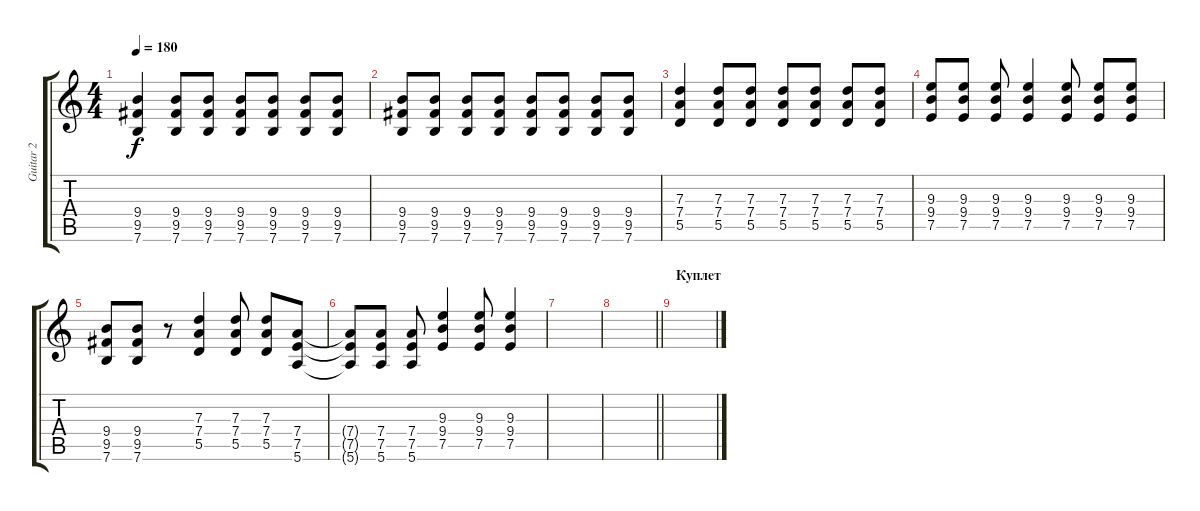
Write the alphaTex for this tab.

\track ("Guitar 2" "Guitar 2") {instrument overdrivenguitar}
\staff {score tabs}
\tuning (E4 B3 G3 D3 A2 E2) {hide}
\ts (4 4)
\tempo 180
\clef g2
\ks c
(9.4 9.5 7.6).4{dy f} (9.4 9.5 7.6).8 (9.4 9.5 7.6).8 (9.4 9.5 7.6).8 (9.4 9.5 7.6).8 (9.4 9.5 7.6).8 (9.4 9.5 7.6).8 |
(9.4 9.5 7.6).8 (9.4 9.5 7.6).8 (9.4 9.5 7.6).8 (9.4 9.5 7.6).8 (9.4 9.5 7.6).8 (9.4 9.5 7.6).8 (9.4 9.5 7.6).8 (9.4 9.5 7.6).8 |
(7.3 7.4 5.5).4 (7.3 7.4 5.5).8 (7.3 7.4 5.5).8 (7.3 7.4 5.5).8 (7.3 7.4 5.5).8 (7.3 7.4 5.5).8 (7.3 7.4 5.5).8 |
(9.3 9.4 7.5).8 (9.3 9.4 7.5).8 (9.3 9.4 7.5).8 (9.3 9.4 7.5).4 (9.3 9.4 7.5).8 (9.3 9.4 7.5).8 (9.3 9.4 7.5).8 |
(9.4 9.5 7.6).8 (9.4 9.5 7.6).8 r.8 (7.3 7.4 5.5).4 (7.3 7.4 5.5).8 (7.3 7.4 5.5).8 (7.4 7.5 5.6).8 |
(7.4{t} 7.5{t} 5.6{t}).8 (7.4 7.5 5.6).8 (7.4 7.5 5.6).8 (9.3 9.4 7.5).4 (9.3 9.4 7.5).8 (9.3 9.4 7.5).4 |
|
\barLineRight lightlight
|
\section ("" "Куплет")
